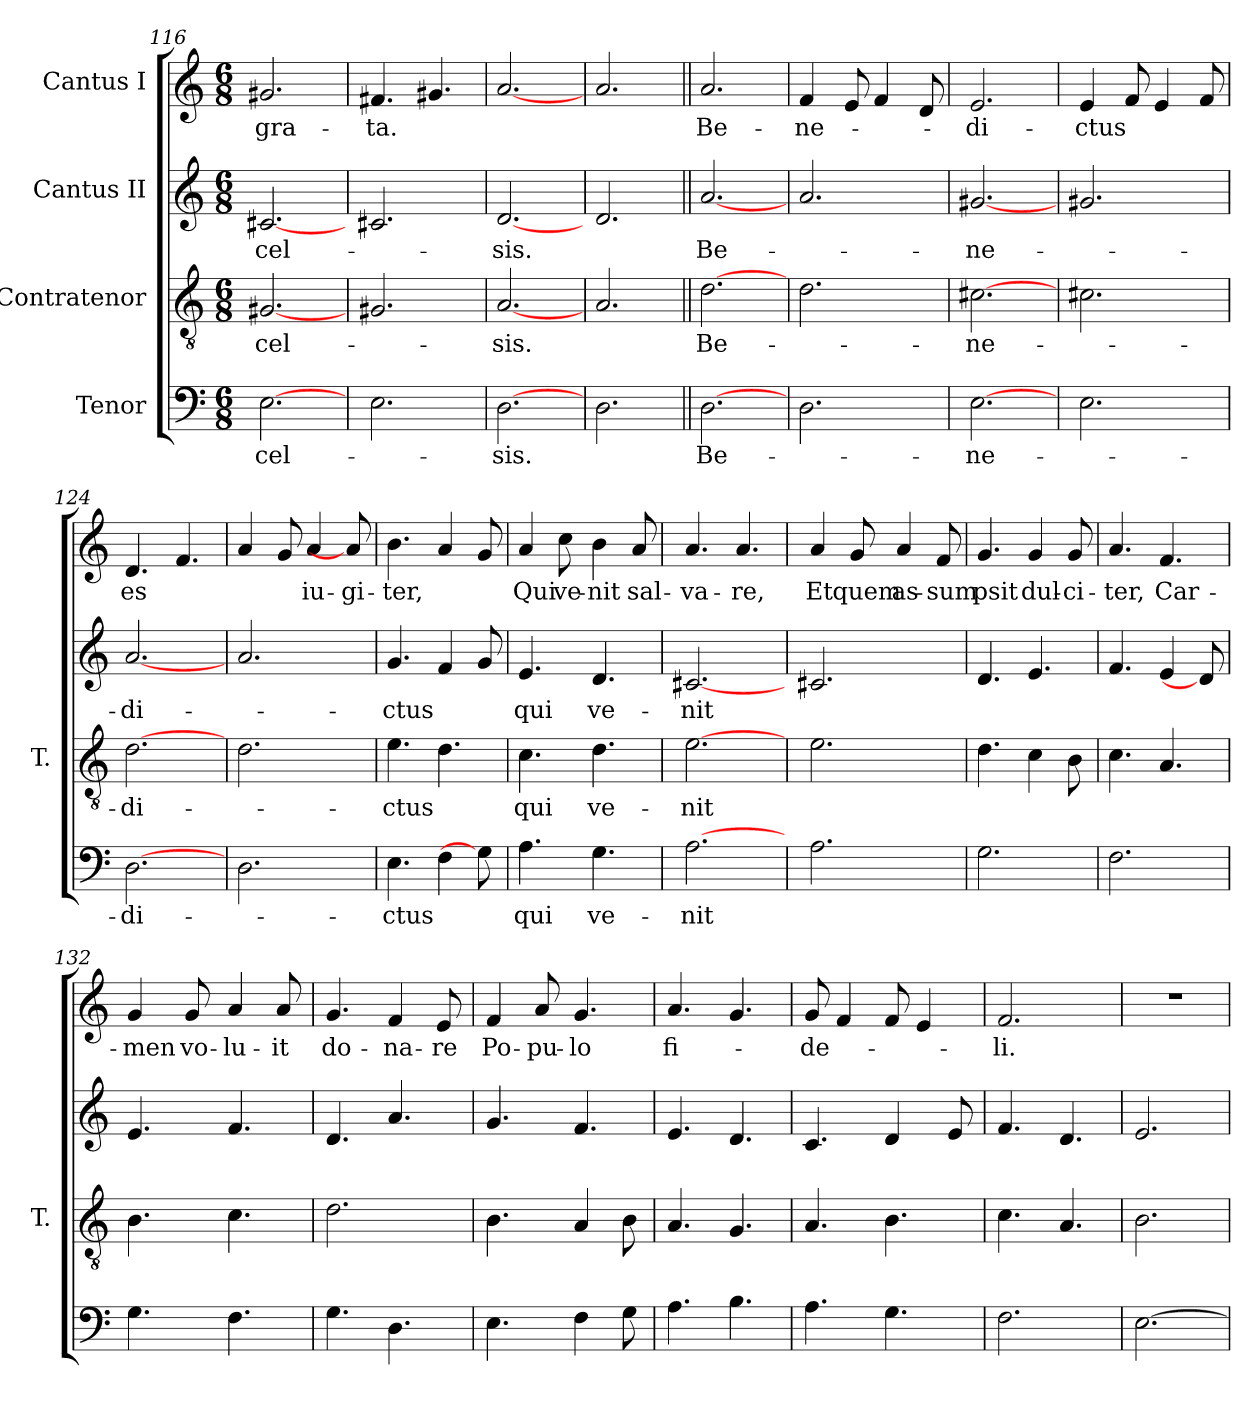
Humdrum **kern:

**kern	**text	**kern	**text	**kern	**text	**kern	**text
*part4	*part4	*part3	*part3	*part2	*part2	*part1	*part1
*staff4	*staff4	*staff3	*staff3	*staff2	*staff2	*staff1	*staff1
*I"Tenor	*	*I"Contratenor	*	*I"Cantus II	*	*I"Cantus I	*
*	*	*I'T.	*	*	*	*	*
*clefF4	*	*clefGv2	*	*clefG2	*	*clefG2	*
*	*	*ITrd7c12	*	*	*	*	*
*k[]	*	*k[]	*	*k[]	*	*k[]	*
*C:	*	*C:	*	*C:	*	*C:	*
*M6/8	*	*M6/8	*	*M6/8	*	*M6/8	*
=116	=116	=116	=116	=116	=116	=116	=116
!	!LO:LY:b:color=#000000	!	!LO:LY:b:color=#000000	!	!LO:LY:b:color=#000000	!	!LO:LY:b:color=#000000
[2.Ei\	-cel-	[2.GG#Xi/	-cel-	[2.c#Xi/	-cel-	2.g#Xi/	gra-
=117	=117	=117	=117	=117	=117	=117	=117
!	!	!	!	!	!	!	!LO:LY:b:color=#000000
2.Ei\	.	2.GG#i/	.	2.c#i/	.	4.f#Xi/	-ta.
.	.	.	.	.	.	4.g#Xi/	.
=118	=118	=118	=118	=118	=118	=118	=118
!	!LO:LY:b:color=#000000	!	!LO:LY:b:color=#000000	!	!LO:LY:b:color=#000000	!	!
[2.Di\	-sis.	[2.AAi/	-sis.	[2.di/	-sis.	[2.ai/	.
=119	=119	=119	=119	=119	=119	=119	=119
2.Di\	.	2.AAi/	.	2.di/	.	2.ai/	.
=120||	=120||	=120||	=120||	=120||	=120||	=120||	=120||
!	!LO:LY:b:color=#000000	!	!LO:LY:b:color=#000000	!	!LO:LY:b:color=#000000	!	!LO:LY:b:color=#000000
[2.Di\	Be-	[2.Di\	Be-	[2.ai/	Be-	2.ai/	Be-
=121	=121	=121	=121	=121	=121	=121	=121
!	!	!	!	!	!	!	!LO:LY:b:color=#000000
2.Di\	.	2.Di\	.	2.ai/	.	4fi/	-ne-
.	.	.	.	.	.	8ei/L	.
.	.	.	.	.	.	4fi/	.
.	.	.	.	.	.	8di/L	.
=122	=122	=122	=122	=122	=122	=122	=122
!	!LO:LY:b:color=#000000	!	!LO:LY:b:color=#000000	!	!LO:LY:b:color=#000000	!	!LO:LY:b:color=#000000
[2.Ei\	-ne-	[2.C#Xi\	-ne-	[2.g#Xi/	-ne-	2.ei/	-di-
!!LO:PB:g=z
=123	=123	=123	=123	=123	=123	=123	=123
!	!	!	!	!	!	!	!LO:LY:b:color=#000000
2.Ei\	.	2.C#i\	.	2.g#i/	.	4ei/	-ctus
.	.	.	.	.	.	8fi/L	.
.	.	.	.	.	.	4ei/	.
.	.	.	.	.	.	8fi/L	.
=124	=124	=124	=124	=124	=124	=124	=124
!	!LO:LY:b:color=#000000	!	!LO:LY:b:color=#000000	!	!LO:LY:b:color=#000000	!	!LO:LY:b:color=#000000
[2.Di\	-di-	[2.Di\	-di-	[2.ai/	-di-	4.di/	es
.	.	.	.	.	.	4.fi/	.
=125	=125	=125	=125	=125	=125	=125	=125
2.Di\	.	2.Di\	.	2.ai/	.	4ai/	.
.	.	.	.	.	.	8gi/L	.
!	!	!	!	!	!	!	!LO:LY:b:color=#000000
.	.	.	.	.	.	4ai/	iu-
!	!	!	!	!	!	!	!LO:LY:b:color=#000000
.	.	.	.	.	.	8ai/L]	-gi-
=126	=126	=126	=126	=126	=126	=126	=126
!	!LO:LY:b:color=#000000	!	!LO:LY:b:color=#000000	!	!LO:LY:b:color=#000000	!	!LO:LY:b:color=#000000
4.Ei\	-ctus	4.Ei\	-ctus	4.gi/	-ctus	4.bi\	-ter,
4Fi\	.	4.Di\	.	4fi/	.	4ai/	.
8Gi\L]	.	.	.	8gi/L	.	8gi/L	.
=127	=127	=127	=127	=127	=127	=127	=127
!	!LO:LY:b:color=#000000	!	!LO:LY:b:color=#000000	!	!LO:LY:b:color=#000000	!	!LO:LY:b:color=#000000
4.Ai\	qui	4.Ci\	qui	4.ei/	qui	4ai/	Qui
!	!	!	!	!	!	!	!LO:LY:b:color=#000000
.	.	.	.	.	.	8cci\L	ve-
!	!LO:LY:b:color=#000000	!	!LO:LY:b:color=#000000	!	!LO:LY:b:color=#000000	!	!LO:LY:b:color=#000000
4.Gi\	ve-	4.Di\	ve-	4.di/	ve-	4bi\	-nit
!	!	!	!	!	!	!	!LO:LY:b:color=#000000
.	.	.	.	.	.	8ai/L	sal-
=128	=128	=128	=128	=128	=128	=128	=128
!	!LO:LY:b:color=#000000	!	!LO:LY:b:color=#000000	!	!LO:LY:b:color=#000000	!	!LO:LY:b:color=#000000
[2.Ai\	-nit	[2.Ei\	-nit	[2.c#Xi/	-nit	4.ai/	-va-
!	!	!	!	!	!	!	!LO:LY:b:color=#000000
.	.	.	.	.	.	4.ai/	-re,
=129	=129	=129	=129	=129	=129	=129	=129
!	!	!	!	!	!	!	!LO:LY:b:color=#000000
2.Ai\	.	2.Ei\	.	2.c#i/	.	4ai/	Et
!	!	!	!	!	!	!	!LO:LY:b:color=#000000
.	.	.	.	.	.	8gi/L	quem
!	!	!	!	!	!	!	!LO:LY:b:color=#000000
.	.	.	.	.	.	4ai/	as-
!	!	!	!	!	!	!	!LO:LY:b:color=#000000
.	.	.	.	.	.	8fi/L	-sum
!!LO:LB:g=z
=130	=130	=130	=130	=130	=130	=130	=130
!	!	!	!	!	!	!	!LO:LY:b:color=#000000
2.Gi\	.	4.Di\	.	4.di/	.	4.gi/	psit
!	!	!	!	!	!	!	!LO:LY:b:color=#000000
.	.	4Ci\	.	4.ei/	.	4gi/	dul-
!	!	!	!	!	!	!	!LO:LY:b:color=#000000
.	.	8BBi\L	.	.	.	8gi/L	-ci-
=131	=131	=131	=131	=131	=131	=131	=131
!	!	!	!	!	!	!	!LO:LY:b:color=#000000
2.Fi\	.	4.Ci\	.	4.fi/	.	4.ai/	-ter,
!	!	!	!	!	!	!	!LO:LY:b:color=#000000
.	.	4.AAi/	.	4ei/	.	4.fi/	Car-
.	.	.	.	8di/L]	.	.	.
=132	=132	=132	=132	=132	=132	=132	=132
!	!	!	!	!	!	!	!LO:LY:b:color=#000000
4.Gi\	.	4.BBi\	.	4.ei/	.	4gi/	-men
!	!	!	!	!	!	!	!LO:LY:b:color=#000000
.	.	.	.	.	.	8gi/L	vo-
!	!	!	!	!	!	!	!LO:LY:b:color=#000000
4.Fi\	.	4.Ci\	.	4.fi/	.	4ai/	-lu-
!	!	!	!	!	!	!	!LO:LY:b:color=#000000
.	.	.	.	.	.	8ai/L	-it
=133	=133	=133	=133	=133	=133	=133	=133
!	!	!	!	!	!	!	!LO:LY:b:color=#000000
4.Gi\	.	2.Di\	.	4.di/	.	4.gi/	do-
!	!	!	!	!	!	!	!LO:LY:b:color=#000000
4.Di\	.	.	.	4.ai/	.	4fi/	-na-
!	!	!	!	!	!	!	!LO:LY:b:color=#000000
.	.	.	.	.	.	8ei/L	-re
=134	=134	=134	=134	=134	=134	=134	=134
!	!	!	!	!	!	!	!LO:LY:b:color=#000000
4.Ei\	.	4.BBi\	.	4.gi/	.	4fi/	Po-
!	!	!	!	!	!	!	!LO:LY:b:color=#000000
.	.	.	.	.	.	8ai/L	-pu-
!	!	!	!	!	!	!	!LO:LY:b:color=#000000
4Fi\	.	4AAi/	.	4.fi/	.	4.gi/	-lo
8Gi\L	.	8BBi\L	.	.	.	.	.
=135	=135	=135	=135	=135	=135	=135	=135
!	!	!	!	!	!	!	!LO:LY:b:color=#000000
4.Ai\	.	4.AAi/	.	4.ei/	.	4.ai/	fi-
4.Bi\	.	4.GGi/	.	4.di/	.	4.gi/	.
=136	=136	=136	=136	=136	=136	=136	=136
!	!	!	!	!	!	!	!LO:LY:b:color=#000000
4.Ai\	.	4.AAi/	.	4.ci/	.	8gi/L	-de-
.	.	.	.	.	.	4fi/	.
4.Gi\	.	4.BBi\	.	4di/	.	8fi/L	.
.	.	.	.	.	.	4ei/	.
.	.	.	.	8ei/L	.	.	.
!!LO:PB:g=z
=137	=137	=137	=137	=137	=137	=137	=137
!	!	!	!	!	!	!	!LO:LY:b:color=#000000
2.Fi\	.	4.Ci\	.	4.fi/	.	2.fi/	-li.
.	.	4.AAi/	.	4.di/	.	.	.
=138	=138	=138	=138	=138	=138	=138	=138
!	!	!	!	!	!	!LO:N:vis=1	!
[2.Ei\	.	2.BBi\	.	2.ei/	.	2.r	.
=	=	=	=	=	=	=	=
*-	*-	*-	*-	*-	*-	*-	*-
